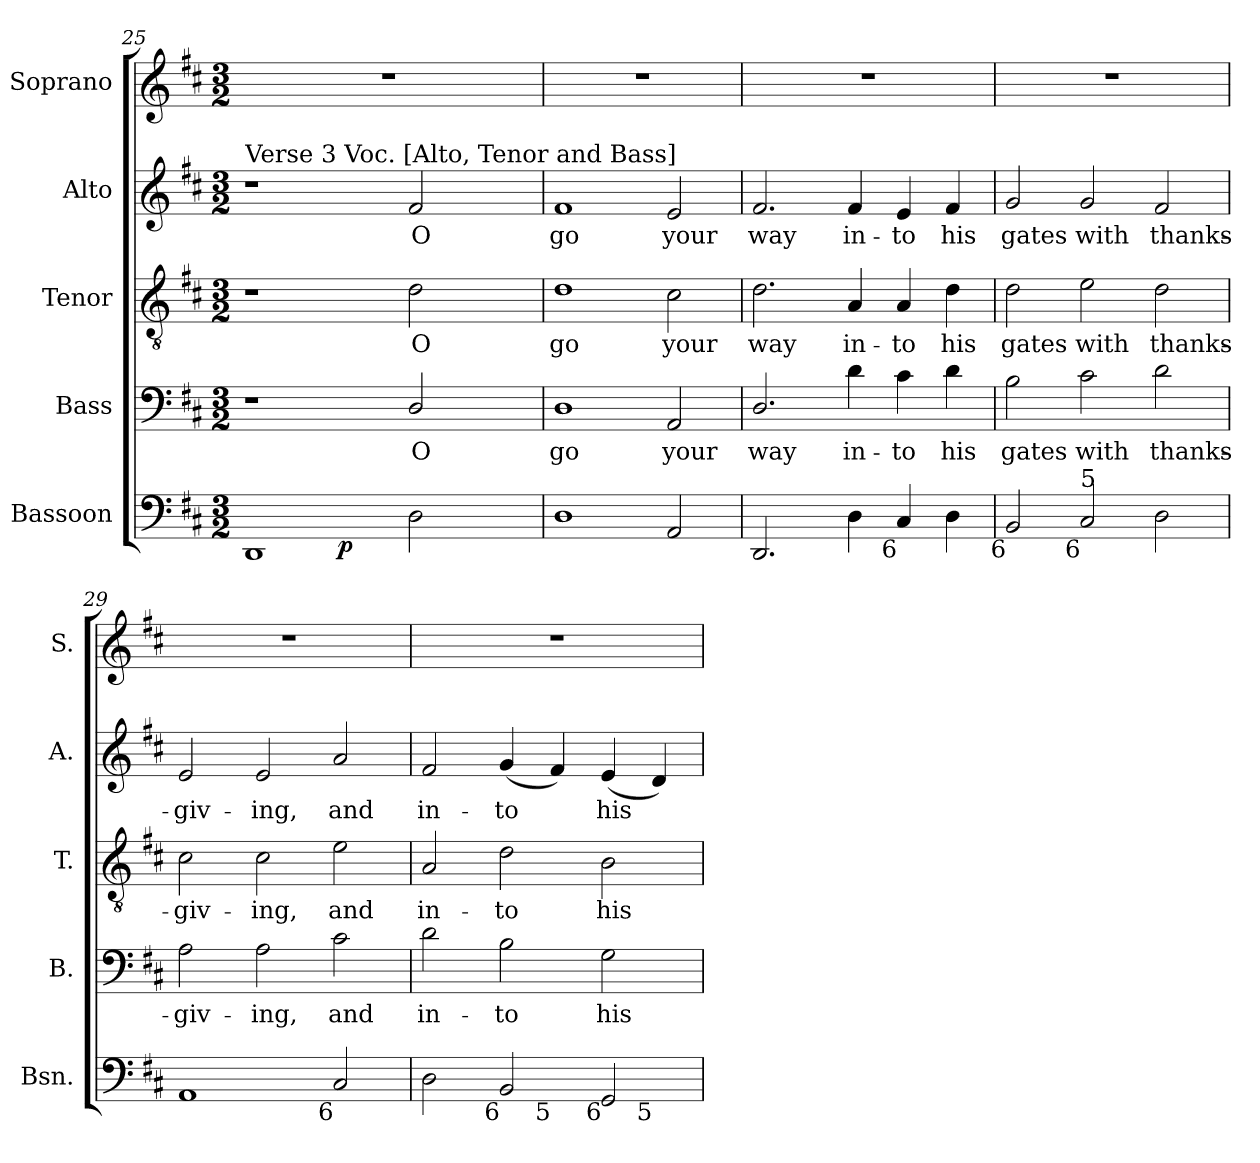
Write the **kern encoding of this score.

**kern	**dynam	**kern	**text	**kern	**text	**kern	**text	**kern
*part5	*part5	*part4	*part4	*part3	*part3	*part2	*part2	*part1
*staff5	*staff5	*staff4	*staff4	*staff3	*staff3	*staff2	*staff2	*staff1
*I"Bassoon	*	*I"Bass	*	*I"Tenor	*	*I"Alto	*	*I"Soprano
*I'Bsn.	*	*I'B.	*	*I'T.	*	*I'A.	*	*I'S.
!!LO:PB:g=z
*clefF4	*	*clefF4	*	*clefGv2	*	*clefG2	*	*clefG2
*	*	*	*	*ITrd7c12	*	*	*	*
*k[f#c#]	*	*k[f#c#]	*	*k[f#c#]	*	*k[f#c#]	*	*k[f#c#]
*D:	*	*D:	*	*D:	*	*D:	*	*D:
*M3/2	*	*M3/2	*	*M3/2	*	*M3/2	*	*M3/2
=25	=25	=25	=25	=25	=25	=25	=25	=25
!	!	!	!	!	!	!LO:TX:a:t=Verse 3 Voc. [Alto, Tenor and Bass]	!	!
!	!	!	!	!	!	!	!	!LO:N:vis=1
*^	*	*	*	*	*	*	*	*
1DDi	2ryy	.	1r	.	1r	.	1r	.	1.r
.	32ryy	.	.	.	.	.	.	.	.
.	256.ryy	.	.	.	.	.	.	.	.
.	2ryy	p	.	.	.	.	.	.	.
!	!	!	!	!LO:LY:b:color=#000000	!	!	!	!	!
!	!	!	!	!	!	!LO:LY:b:color=#000000	!	!	!
!	!	!	!	!	!	!	!	!LO:LY:b:color=#000000	!
2Di\	.	.	2Di/	O	2Di\	O	2f#i/	O	.
.	4ryy	.	.	.	.	.	.	.	.
.	8ryy	.	.	.	.	.	.	.	.
.	16ryy	.	.	.	.	.	.	.	.
.	64ryy	.	.	.	.	.	.	.	.
.	128ryy	.	.	.	.	.	.	.	.
.	512ryy	.	.	.	.	.	.	.	.
*v	*v	*	*	*	*	*	*	*	*
=26	=26	=26	=26	=26	=26	=26	=26	=26
*^	*	*	*	*	*	*	*	*
!	!	!	!	!LO:LY:b:color=#000000	!	!	!	!	!
*v	*v	*	*	*	*	*	*	*	*
*^	*	*	*	*	*	*	*	*
!	!	!	!	!	!	!LO:LY:b:color=#000000	!	!	!
*v	*v	*	*	*	*	*	*	*	*
*^	*	*	*	*	*	*	*	*
!	!	!	!	!	!	!	!	!LO:LY:b:color=#000000	!LO:N:vis=1
*v	*v	*	*	*	*	*	*	*	*
1Di	.	1Di	go	1Di	go	1f#i	go	1.r
!	!	!	!LO:LY:b:color=#000000	!	!	!	!	!
!	!	!	!	!	!LO:LY:b:color=#000000	!	!	!
!	!	!	!	!	!	!	!LO:LY:b:color=#000000	!
2AAi/	.	2AAi/	your	2C#i\	your	2ei/	your	.
=27	=27	=27	=27	=27	=27	=27	=27	=27
!	!	!	!LO:LY:b:color=#000000	!	!	!	!	!
!	!	!	!	!	!LO:LY:b:color=#000000	!	!	!
!	!	!	!	!	!	!	!LO:LY:b:color=#000000	!LO:N:vis=1
2.DDi/	.	2.Di/	way	2.Di\	way	2.f#i/	way	1.r
!	!	!	!LO:LY:b:color=#000000	!	!	!	!	!
!	!	!	!	!	!LO:LY:b:color=#000000	!	!	!
!	!	!	!	!	!	!	!LO:LY:b:color=#000000	!
4Di\	.	4di\	in-	4AAi/	in-	4f#i/	in-	.
!	!	!	!LO:LY:b:color=#000000	!	!	!	!	!
!	!	!	!	!	!LO:LY:b:color=#000000	!	!	!
!LO:TX:b:rj:t=6	!	!	!	!	!	!	!	!
!	!	!	!	!	!	!	!LO:LY:b:color=#000000	!
4C#i/	.	4c#i\	-to	4AAi/	-to	4ei/	-to	.
!	!	!	!LO:LY:b:color=#000000	!	!	!	!	!
!	!	!	!	!	!LO:LY:b:color=#000000	!	!	!
!	!	!	!	!	!	!	!LO:LY:b:color=#000000	!
4Di\	.	4di\	his	4Di\	his	4f#i/	his	.
=28	=28	=28	=28	=28	=28	=28	=28	=28
!	!	!	!LO:LY:b:color=#000000	!	!	!	!	!
!	!	!	!	!	!LO:LY:b:color=#000000	!	!	!
!LO:TX:b:rj:t=6	!	!	!	!	!	!	!	!
!	!	!	!	!	!	!	!LO:LY:b:color=#000000	!LO:N:vis=1
2BBi/	.	2Bi\	gates	2Di\	gates	2gi/	gates	1.r
!	!	!	!LO:LY:b:color=#000000	!	!	!	!	!
!	!	!	!	!	!LO:LY:b:color=#000000	!	!	!
!LO:TX:b:rj:t=6	!	!	!	!	!	!	!	!
!LO:TX:t=5	!	!	!	!	!	!	!	!
!	!	!	!	!	!	!	!LO:LY:b:color=#000000	!
2C#i/	.	2c#i\	with	2Ei\	with	2gi/	with	.
!	!	!	!LO:LY:b:color=#000000	!	!	!	!	!
!	!	!	!	!	!LO:LY:b:color=#000000	!	!	!
!	!	!	!	!	!	!	!LO:LY:b:color=#000000	!
2Di\	.	2di\	thanks-	2Di\	thanks-	2f#i/	thanks-	.
=29	=29	=29	=29	=29	=29	=29	=29	=29
!	!	!	!LO:LY:b:color=#000000	!	!	!	!	!
!	!	!	!	!	!LO:LY:b:color=#000000	!	!	!
!	!	!	!	!	!	!	!LO:LY:b:color=#000000	!LO:N:vis=1
1AAi	.	2Ai\	-giv-	2C#i\	-giv-	2ei/	-giv-	1.r
!	!	!	!LO:LY:b:color=#000000	!	!	!	!	!
!	!	!	!	!	!LO:LY:b:color=#000000	!	!	!
!	!	!	!	!	!	!	!LO:LY:b:color=#000000	!
.	.	2Ai\	-ing,	2C#i\	-ing,	2ei/	-ing,	.
!	!	!	!LO:LY:b:color=#000000	!	!	!	!	!
!	!	!	!	!	!LO:LY:b:color=#000000	!	!	!
!LO:TX:b:rj:t=6	!	!	!	!	!	!	!	!
!	!	!	!	!	!	!	!LO:LY:b:color=#000000	!
2C#i/	.	2c#i\	and	2Ei\	and	2ai/	and	.
=30	=30	=30	=30	=30	=30	=30	=30	=30
!	!	!	!LO:LY:b:color=#000000	!	!	!	!	!
!	!	!	!	!	!LO:LY:b:color=#000000	!	!	!
!	!	!	!	!	!	!	!LO:LY:b:color=#000000	!LO:N:vis=1
*^	*	*	*	*	*	*	*	*
*	*^	*	*	*	*	*	*	*	*
2Di\	2.ryy	1ryy	.	2di\	in-	2AAi/	in-	2f#i/	in-	1.r
!	!	!	!	!	!LO:LY:b:color=#000000	!	!	!	!	!
!	!	!	!	!	!	!	!LO:LY:b:color=#000000	!	!	!
!LO:TX:b:rj:t=6	!	!	!	!	!	!	!	!	!	!
!	!	!	!	!	!	!	!	!	!LO:LY:b:color=#000000	!
2BBi/	.	.	.	2Bi\	-to	2Di\	-to	(4gi/	-to	.
!	!LO:TX:b:rj:t=5	!	!	!	!	!	!	!	!	!
.	2.ryy	.	.	.	.	.	.	4f#i/)	.	.
!	!	!	!	!	!LO:LY:b:color=#000000	!	!	!	!	!
!	!	!	!	!	!	!	!LO:LY:b:color=#000000	!	!	!
!LO:TX:b:rj:t=6	!	!	!	!	!	!	!	!	!	!
!	!	!	!	!	!	!	!	!	!LO:LY:b:color=#000000	!
2GGi/	.	4ryy	.	2Gi\	his	2BBi\	his	(4ei/	his	.
!	!	!LO:TX:b:rj:t=5	!	!	!	!	!	!	!	!
.	.	4ryy	.	.	.	.	.	4di/)	.	.
*v	*v	*v	*	*	*	*	*	*	*	*
=	=	=	=	=	=	=	=	=
*-	*-	*-	*-	*-	*-	*-	*-	*-
